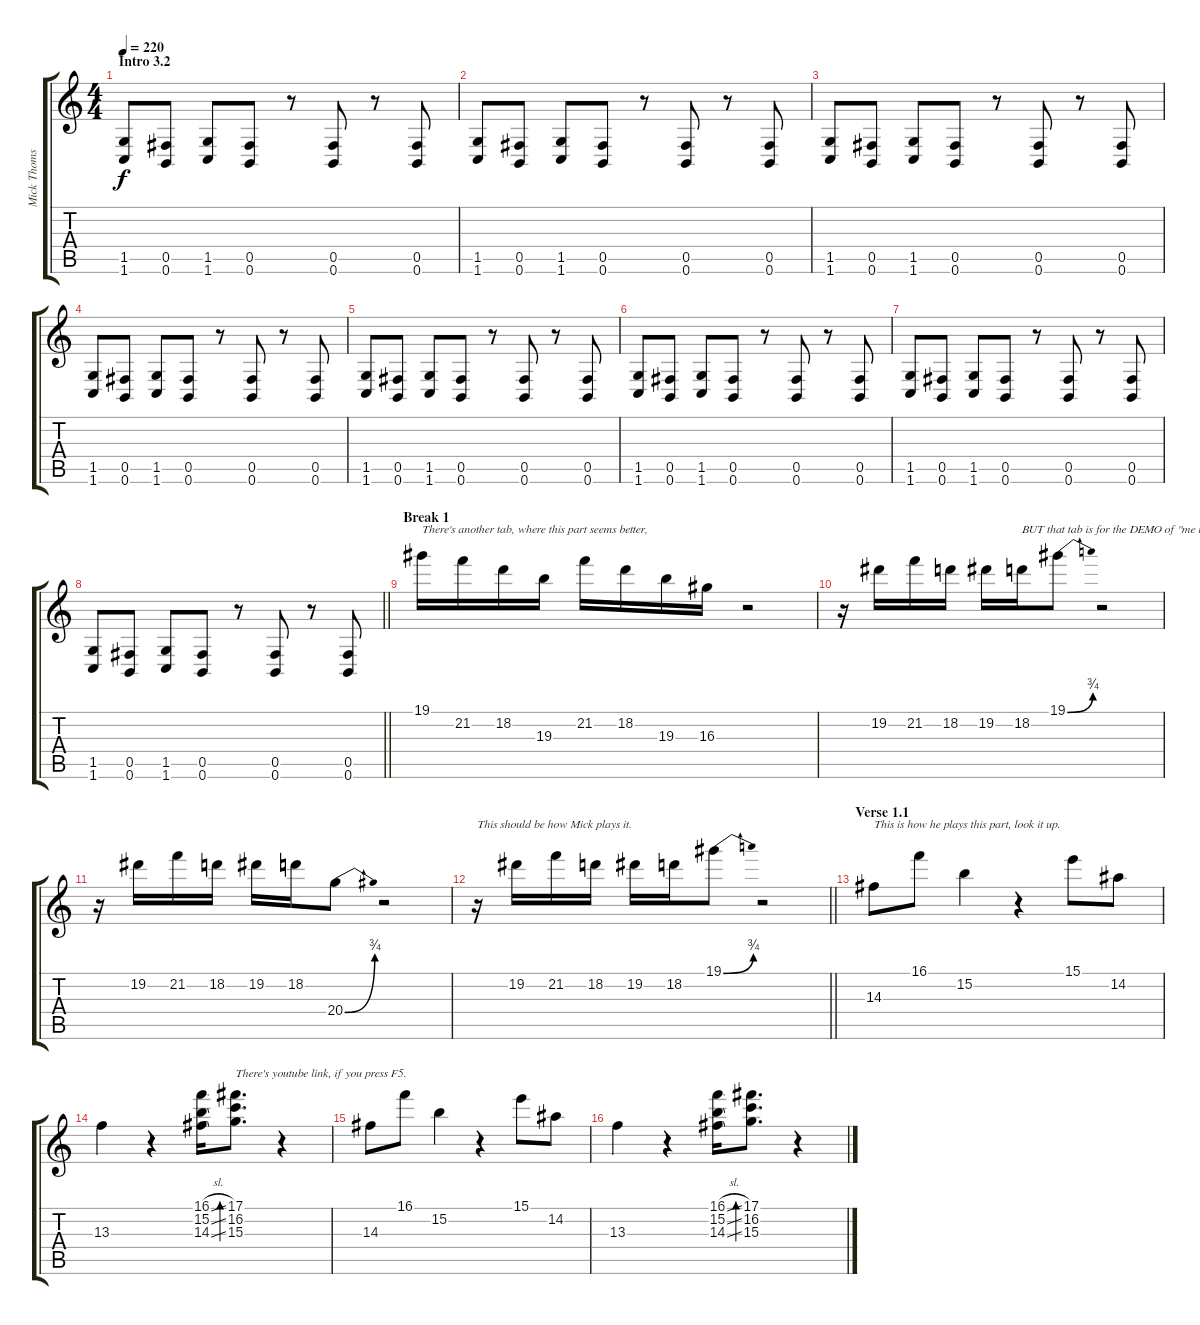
\track ("Mick Thomson" "Mick Thoms") {instrument distortionguitar}
\staff {score tabs}
\tuning (Db4 Ab3 E3 B2 Gb2 B1) {hide}
\ts (4 4)
\section ("" "Intro 3.2")
\tempo 220
\clef g2
\ks c
(1.5 1.6).8{dy f} (0.5 0.6).8 (1.5 1.6).8 (0.5 0.6).8 r.8 (0.5 0.6).8 r.8 (0.5 0.6).8 |
(1.5 1.6).8 (0.5 0.6).8 (1.5 1.6).8 (0.5 0.6).8 r.8 (0.5 0.6).8 r.8 (0.5 0.6).8 |
(1.5 1.6).8 (0.5 0.6).8 (1.5 1.6).8 (0.5 0.6).8 r.8 (0.5 0.6).8 r.8 (0.5 0.6).8 |
(1.5 1.6).8 (0.5 0.6).8 (1.5 1.6).8 (0.5 0.6).8 r.8 (0.5 0.6).8 r.8 (0.5 0.6).8 |
(1.5 1.6).8 (0.5 0.6).8 (1.5 1.6).8 (0.5 0.6).8 r.8 (0.5 0.6).8 r.8 (0.5 0.6).8 |
(1.5 1.6).8 (0.5 0.6).8 (1.5 1.6).8 (0.5 0.6).8 r.8 (0.5 0.6).8 r.8 (0.5 0.6).8 |
(1.5 1.6).8 (0.5 0.6).8 (1.5 1.6).8 (0.5 0.6).8 r.8 (0.5 0.6).8 r.8 (0.5 0.6).8 |
\barLineRight lightlight
(1.5 1.6).8 (0.5 0.6).8 (1.5 1.6).8 (0.5 0.6).8 r.8 (0.5 0.6).8 r.8 (0.5 0.6).8 |
\section ("" "Break 1")
19.1.16{txt "There's another tab, where this part seems better," instrument overdrivenguitar} 21.2.16 18.2.16 19.3.16 21.2.16 18.2.16 19.3.16 16.3.16 r.2 |
r.16 19.2.16 21.2.16 18.2.16 19.2.16 18.2.16{txt "BUT that tab is for the DEMO of \"me inside\""} 19.1{be (bend 0 0 60 3)}.8 r.2 |
r.16 19.2.16 21.2.16 18.2.16 19.2.16 18.2.16 20.4{be (bend 0 0 60 3)}.8 r.2 |
\barLineRight lightlight
r.16{txt "This should be how Mick plays it."} 19.2.16 21.2.16 18.2.16 19.2.16 18.2.16 19.1{be (bend 0 0 60 3)}.8 r.2 |
\section ("" "Verse 1.1")
14.3.8{txt "This is how he plays this part, look it up. " volume 8 instrument electricguitarmuted} 16.1.8 15.2.4 r.4 15.1.8 14.2.8 |
13.3.4 r.4 (16.1{sl} 15.2{sl} 14.3{sl}).16 (17.1 16.2 15.3).8{d bd 120 txt "There's youtube link, if you press F5."} r.4 |
14.3.8 16.1.8 15.2.4 r.4 15.1.8 14.2.8 |
13.3.4 r.4 (16.1{sl} 15.2{sl} 14.3{sl}).16 (17.1 16.2 15.3).8{d bd 120} r.4
